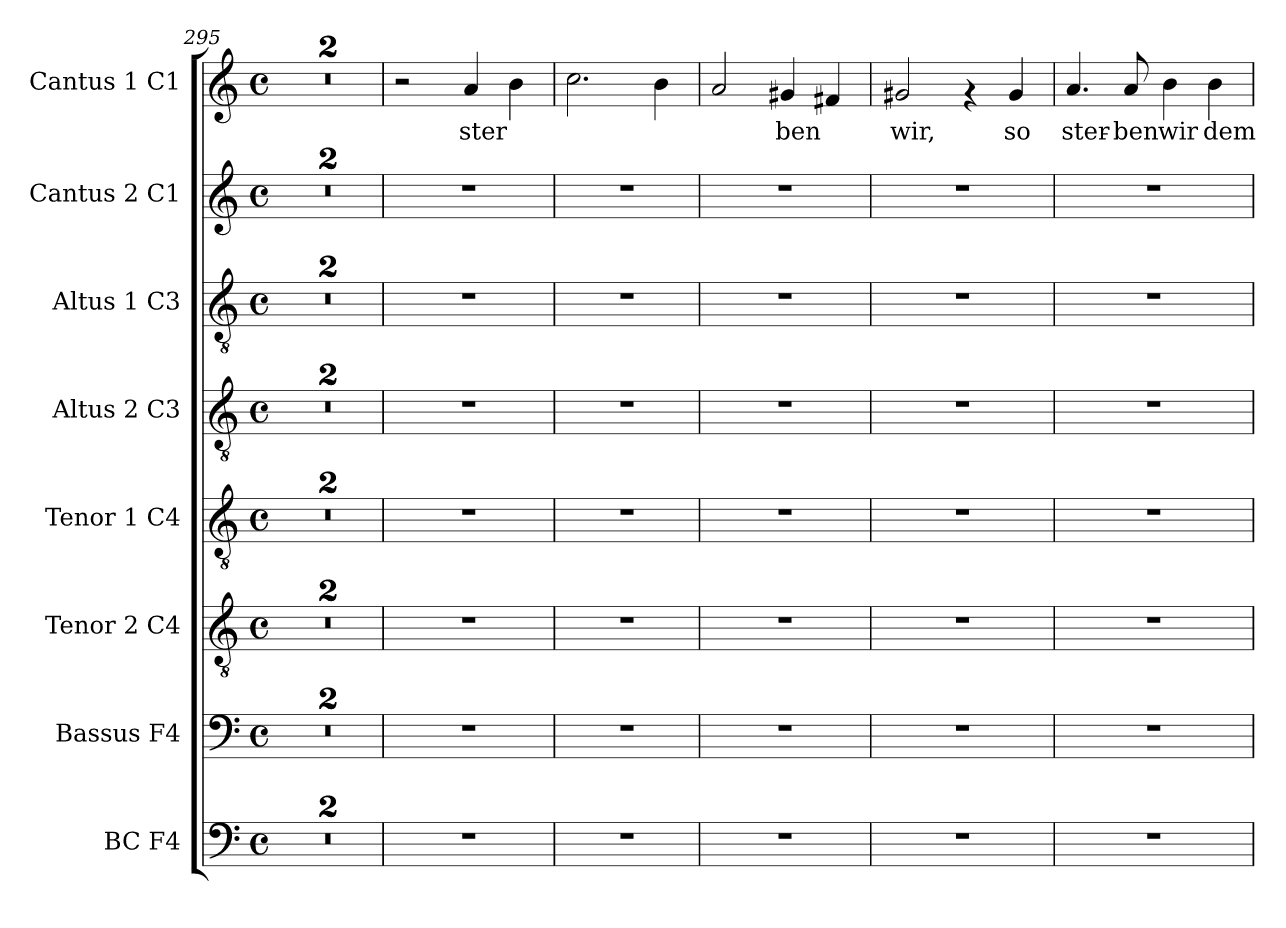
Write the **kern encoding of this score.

**kern	**kern	**kern	**kern	**kern	**kern	**kern	**kern	**text
*part8	*part7	*part6	*part5	*part4	*part3	*part2	*part1	*part1
*staff8	*staff7	*staff6	*staff5	*staff4	*staff3	*staff2	*staff1	*staff1
*I"BC  F4	*I"Bassus  F4	*I"Tenor 2  C4	*I"Tenor 1  C4	*I"Altus 2  C3	*I"Altus 1  C3	*I"Cantus 2  C1	*I"Cantus 1  C1	*
*clefF4	*clefF4	*clefGv2	*clefGv2	*clefGv2	*clefGv2	*clefG2	*clefG2	*
*k[]	*k[]	*k[]	*k[]	*k[]	*k[]	*k[]	*k[]	*
*C:	*C:	*C:	*C:	*C:	*C:	*C:	*C:	*
*M4/4	*M4/4	*M4/4	*M4/4	*M4/4	*M4/4	*M4/4	*M4/4	*
*met(c)	*met(c)	*met(c)	*met(c)	*met(c)	*met(c)	*met(c)	*met(c)	*
=295	=295	=295	=295	=295	=295	=295	=295	=295
1r	1r	1r	1r	1r	1r	1r	1r	.
=296	=296	=296	=296	=296	=296	=296	=296	=296
1r	1r	1r	1r	1r	1r	1r	1r	.
=297	=297	=297	=297	=297	=297	=297	=297	=297
1r	1r	1r	1r	1r	1r	1r	2r	.
!	!	!	!	!	!	!	!	!LO:LY:b:cj
.	.	.	.	.	.	.	4a/	ster-
!	!	!	!	!	!	!	!	!LO:LY:b:cj
.	.	.	.	.	.	.	4b\	--
=298	=298	=298	=298	=298	=298	=298	=298	=298
!	!	!	!	!	!	!	!	!LO:LY:b:cj
1r	1r	1r	1r	1r	1r	1r	2.cc\	--
!	!	!	!	!	!	!	!	!LO:LY:b:cj
.	.	.	.	.	.	.	4b\	--
=299	=299	=299	=299	=299	=299	=299	=299	=299
!	!	!	!	!	!	!	!	!LO:LY:b:cj
1r	1r	1r	1r	1r	1r	1r	2a/	--
!	!	!	!	!	!	!	!	!LO:LY:b:cj
.	.	.	.	.	.	.	4g#X/	-ben
!	!	!	!	!	!	!	!	!LO:LY:b:cj
.	.	.	.	.	.	.	4f#X/	.
=300	=300	=300	=300	=300	=300	=300	=300	=300
!	!	!	!	!	!	!	!	!LO:LY:b:cj
1r	1r	1r	1r	1r	1r	1r	2g#X/	wir,
.	.	.	.	.	.	.	4rf	.
!	!	!	!	!	!	!	!	!LO:LY:b:cj
.	.	.	.	.	.	.	4g#/	so
=301	=301	=301	=301	=301	=301	=301	=301	=301
!	!	!	!	!	!	!	!	!LO:LY:b:cj
1r	1r	1r	1r	1r	1r	1r	4.a/	ster-
!	!	!	!	!	!	!	!	!LO:LY:b:cj
.	.	.	.	.	.	.	8a/	-ben
!	!	!	!	!	!	!	!	!LO:LY:b:cj
.	.	.	.	.	.	.	4b\	wir
!	!	!	!	!	!	!	!	!LO:LY:b:cj
.	.	.	.	.	.	.	4b\	dem
=	=	=	=	=	=	=	=	=
*-	*-	*-	*-	*-	*-	*-	*-	*-
